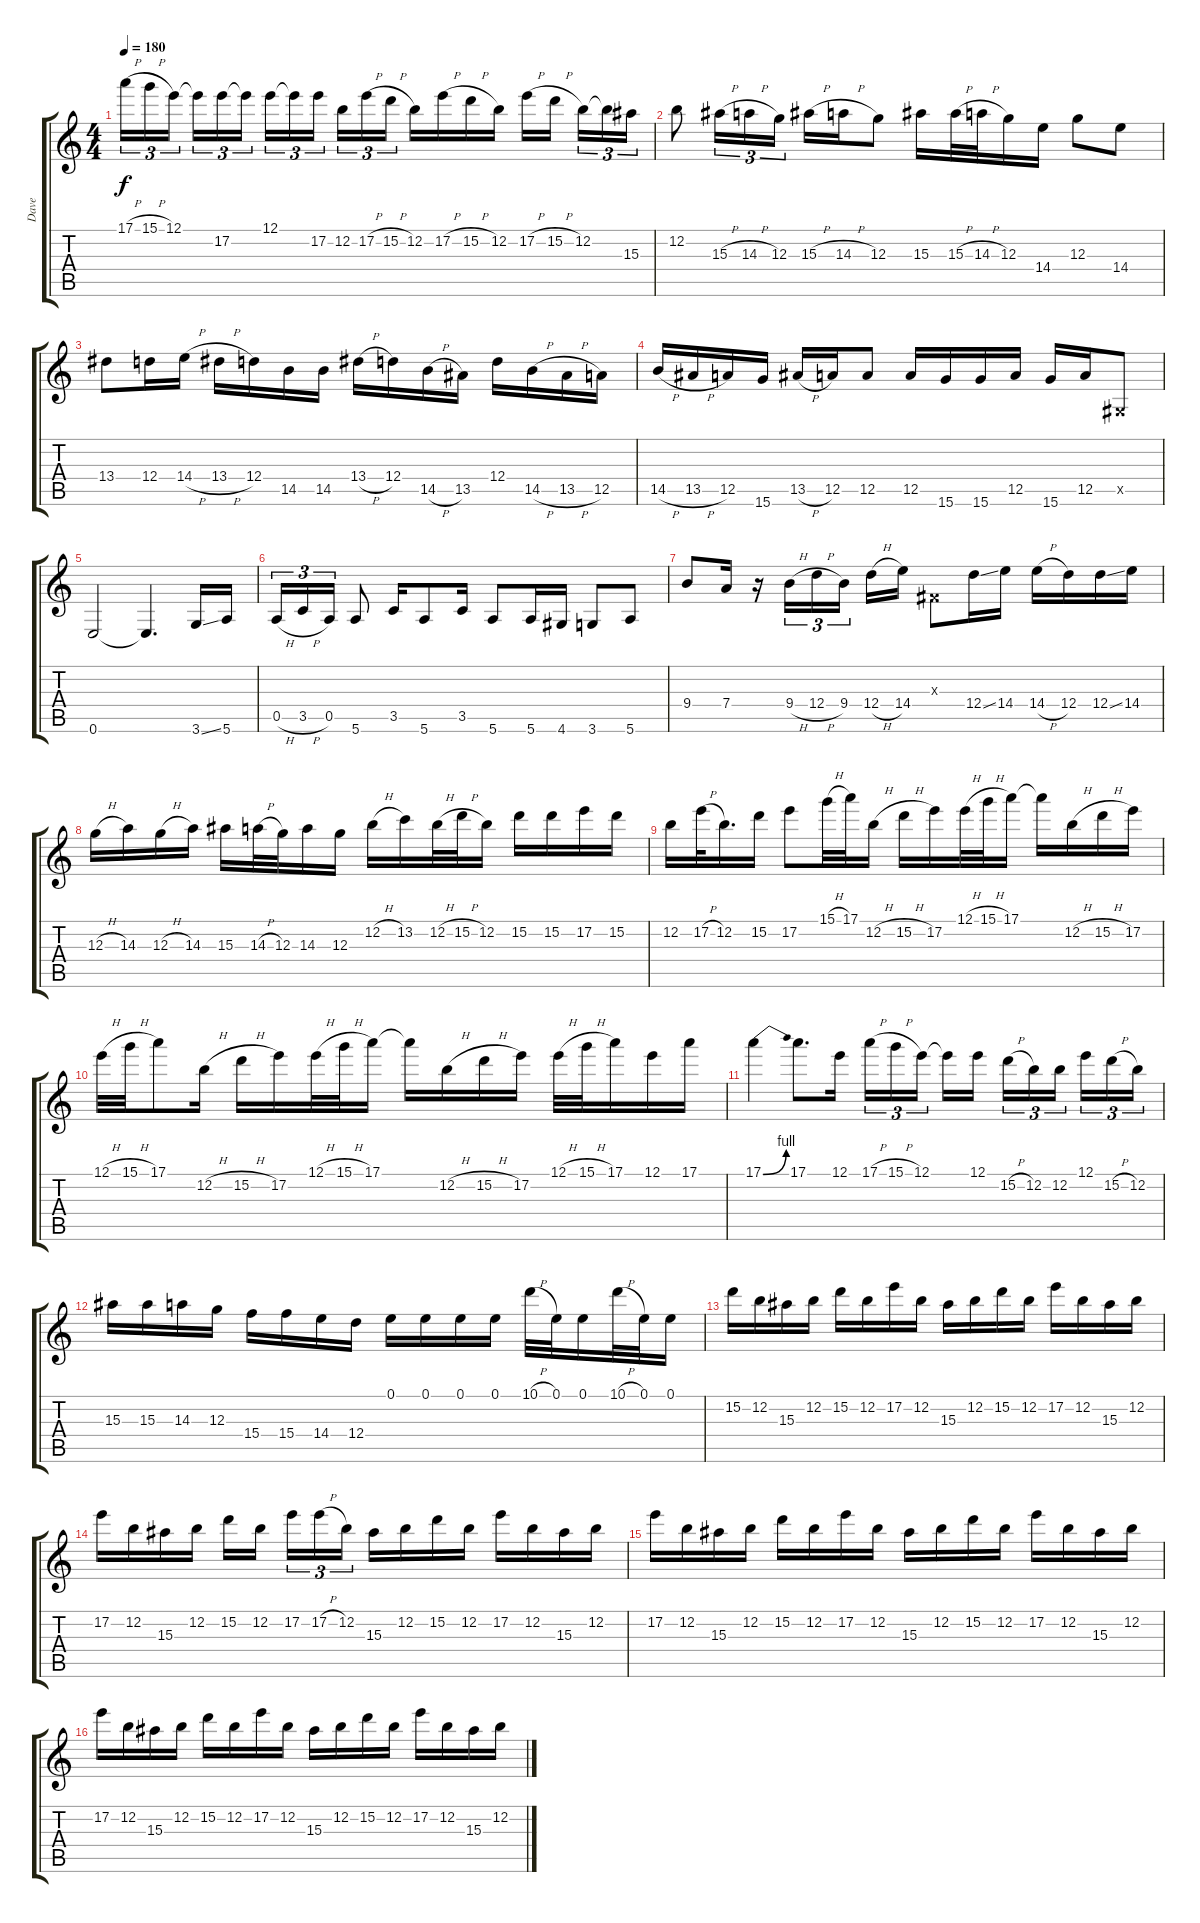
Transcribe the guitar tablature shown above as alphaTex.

\track ("Dave" "Dave") {instrument distortionguitar}
\staff {score tabs}
\tuning (E4 B3 G3 D3 A2 E2) {hide}
\ts (4 4)
\tempo 180
\clef g2
\ks c
17.1{h}.16{tu (3 2) dy f} 15.1{h}.16{tu (3 2)} 12.1.16{tu (3 2) beam splitsecondary} 12.1{t}.16{tu (3 2)} 17.2.16{tu (3 2)} 17.2{t}.16{tu (3 2)} 12.1.16{tu (3 2)} 12.1{t}.16{tu (3 2)} 17.2.16{tu (3 2) beam splitsecondary} 12.2.16{tu (3 2)} 17.2{h}.16{tu (3 2)} 15.2{h}.16{tu (3 2)} 12.2.16 17.2{h}.16 15.2{h}.16 12.2.16 17.2{h}.16 15.2{h}.16{beam splitsecondary} 12.2.16{tu (3 2)} 12.2{t}.16{tu (3 2)} 15.3.16{tu (3 2)} |
12.2.8 15.3{h}.16{tu (3 2)} 14.3{h}.16{tu (3 2)} 12.3.16{tu (3 2)} 15.3{h}.16 14.3{h}.16 12.3.8 15.3.16 15.3{h}.32 14.3{h}.32 12.3.16 14.4.16 12.3.8 14.4.8 |
13.4.8 12.4.16 14.4{h}.16 13.4{h}.16 12.4.16 14.5.16 14.5.16 13.4{h}.16 12.4.16 14.5{h}.16 13.5.16 12.4.16 14.5{h}.16 13.5{h}.16 12.5.16 |
14.5{h}.16 13.5{h}.16 12.5.16 15.6.16 13.5{h}.16 12.5.16 12.5.8 12.5.16 15.6.16 15.6.16 12.5.16 15.6.16 12.5.16 -1.5{x}.8 |
0.6.2 0.6{t}.4{d} 3.6{ss}.16 5.6.16 |
0.5{h}.16{tu (3 2)} 3.5{h}.16{tu (3 2)} 0.5.16{tu (3 2)} 5.6.8 3.5.16 5.6.8 3.5.16 5.6.8 5.6.16 4.6.16 3.6.8 5.6.8 |
9.4.8 7.4.16 r.16 9.4{h}.16{tu (3 2)} 12.4{h}.16{tu (3 2)} 9.4.16{tu (3 2) beam splitsecondary} 12.4{h}.16 14.4.16 -1.3{x}.8 12.4{ss}.16 14.4.16 14.4{h}.16 12.4.16 12.4{ss}.16 14.4.16 |
12.3{h}.16 14.3.16 12.3{h}.16 14.3.16 15.3.16 14.3{h}.32 12.3.32 14.3.16 12.3.16 12.2{h}.16 13.2.16 12.2{h}.32 15.2{h}.32 12.2.16 15.2.16 15.2.16 17.2.16 15.2.16 |
12.2.16 17.2{h}.32 12.2.16{d} 15.2.16 17.2.8 15.1{h}.32 17.1.32 12.2{h}.16 15.2{h}.16 17.2.16 12.1{h}.32 15.1{h}.32 17.1.16 17.1{t}.16 12.2{h}.16 15.2{h}.16 17.2.16 |
12.1{h}.32 15.1{h}.32 17.1.8 12.2{h}.16 15.2{h}.16 17.2.16 12.1{h}.32 15.1{h}.32 17.1.16 17.1{t}.16 12.2{h}.16 15.2{h}.16 17.2.16 12.1{h}.32 15.1{h}.32 17.1.16 12.1.16 17.1.16 |
17.1{be (bend 0 0 60 4)}.4 17.1.8{d} 12.1.16 17.1{h}.16{tu (3 2)} 15.1{h}.16{tu (3 2)} 12.1.16{tu (3 2) beam splitsecondary} 12.1{t}.16 12.1.16 15.2{h}.16{tu (3 2)} 12.2.16{tu (3 2)} 12.2.16{tu (3 2) beam splitsecondary} 12.1.16{tu (3 2)} 15.2{h}.16{tu (3 2)} 12.2.16{tu (3 2)} |
15.3.16 15.3.16 14.3.16 12.3.16 15.4.16 15.4.16 14.4.16 12.4.16 0.1.16 0.1.16 0.1.16 0.1.16 10.1{h}.32 0.1.32 0.1.16 10.1{h}.32 0.1.32 0.1.16 |
15.2.16 12.2.16 15.3.16 12.2.16 15.2.16 12.2.16 17.2.16 12.2.16 15.3.16 12.2.16 15.2.16 12.2.16 17.2.16 12.2.16 15.3.16 12.2.16 |
17.2.16 12.2.16 15.3.16 12.2.16 15.2.16 12.2.16{beam splitsecondary} 17.2.16{tu (3 2)} 17.2{h}.16{tu (3 2)} 12.2.16{tu (3 2)} 15.3.16 12.2.16 15.2.16 12.2.16 17.2.16 12.2.16 15.3.16 12.2.16 |
17.2.16 12.2.16 15.3.16 12.2.16 15.2.16 12.2.16 17.2.16 12.2.16 15.3.16 12.2.16 15.2.16 12.2.16 17.2.16 12.2.16 15.3.16 12.2.16 |
17.2.16 12.2.16 15.3.16 12.2.16 15.2.16 12.2.16 17.2.16 12.2.16 15.3.16 12.2.16 15.2.16 12.2.16 17.2.16 12.2.16 15.3.16 12.2.16
